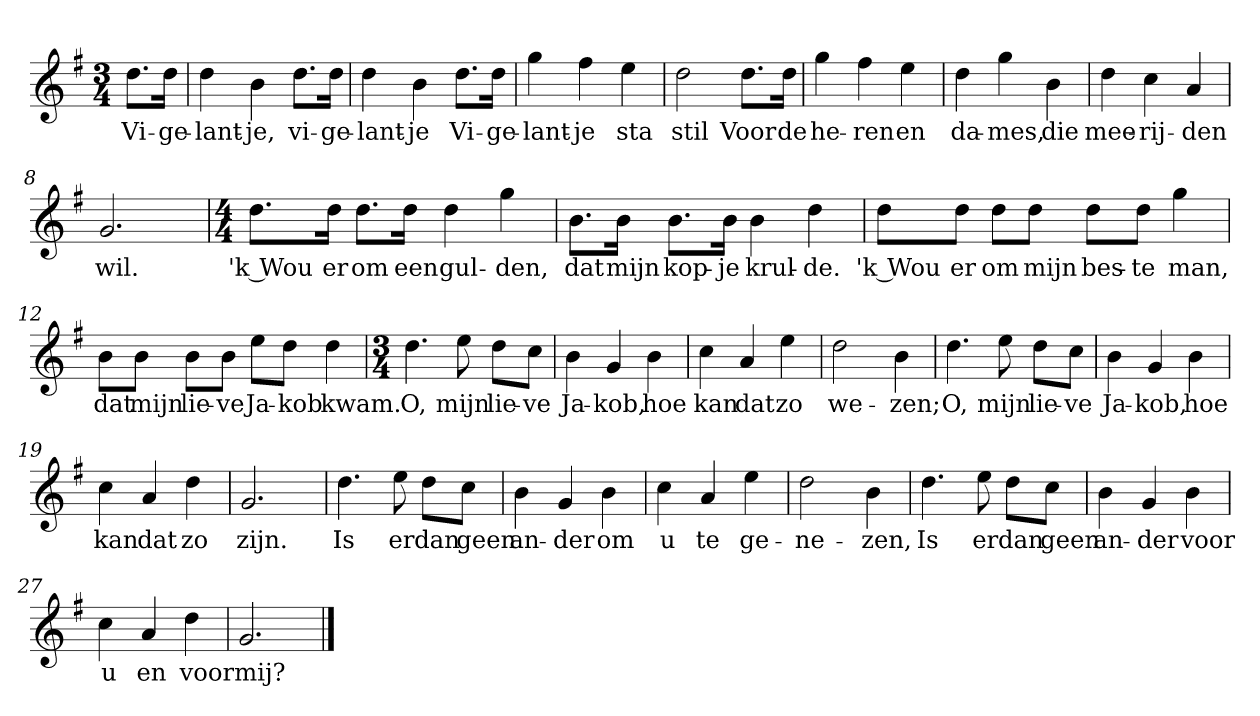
**kern	**text
*part1	*part1
*staff1	*staff1
*clefG2	*
*k[f#]	*
*G:	*
*M3/4	*
*MM120	*
=	=
8.dd\L	Vi-
16dd\Jk	-ge-
=1	=1
4dd	-lant-
4b	-je,
8.dd\L	vi-
16dd\Jk	-ge-
=2	=2
4dd	-lant-
4b	-je
8.dd\L	Vi-
16dd\Jk	-ge-
=3	=3
4gg	-lant-
4ff#	-je
4ee	sta
=4	=4
2dd	stil
8.dd\L	Voor
16dd\Jk	de
=5	=5
4gg	he-
4ff#	-ren
4ee	en
=6	=6
4dd	da-
4gg	-mes,
4b	die
=7	=7
4dd	mee-
4cc	-rij-
4a	-den
=8	=8
2.g	wil.
=9	=9
*M4/4	*
8.dd\L	'k Wou
16dd\Jk	er
8.dd\L	om
16dd\Jk	een
4dd	gul-
4gg	-den,
=10	=10
8.b\L	dat
16b\Jk	mijn
8.b\L	kop-
16b\Jk	-je
4b	krul-
4dd	-de.
=11	=11
8dd\L	'k Wou
8dd\J	er
8dd\L	om
8dd\J	mijn
8dd\L	bes-
8dd\J	-te
4gg	man,
=12	=12
8b\L	dat
8b\J	mijn
8b\L	lie-
8b\J	-ve
8ee\L	Ja-
8dd\J	-kob
4dd	kwam.
=13	=13
*M3/4	*
4.dd	O,
8ee	mijn
8dd\L	lie-
8cc\J	-ve
=14	=14
4b	Ja-
4g	-kob,
4b	hoe
=15	=15
4cc	kan
4a	dat
4ee	zo
=16	=16
2dd	we-
4b	-zen;
=17	=17
4.dd	O,
8ee	mijn
8dd\L	lie-
8cc\J	-ve
=18	=18
4b	Ja-
4g	-kob,
4b	hoe
=19	=19
4cc	kan
4a	dat
4dd	zo
=20	=20
2.g	zijn.
=21	=21
4.dd	Is
8ee	er
8dd\L	dan
8cc\J	geen
=22	=22
4b	an-
4g	-der
4b	om
=23	=23
4cc	u
4a	te
4ee	ge-
=24	=24
2dd	-ne-
4b	-zen,
=25	=25
4.dd	Is
8ee	er
8dd\L	dan
8cc\J	geen
=26	=26
4b	an-
4g	-der
4b	voor
=27	=27
4cc	u
4a	en
4dd	voor
=28	=28
2.g	mij?
==	==
*-	*-
